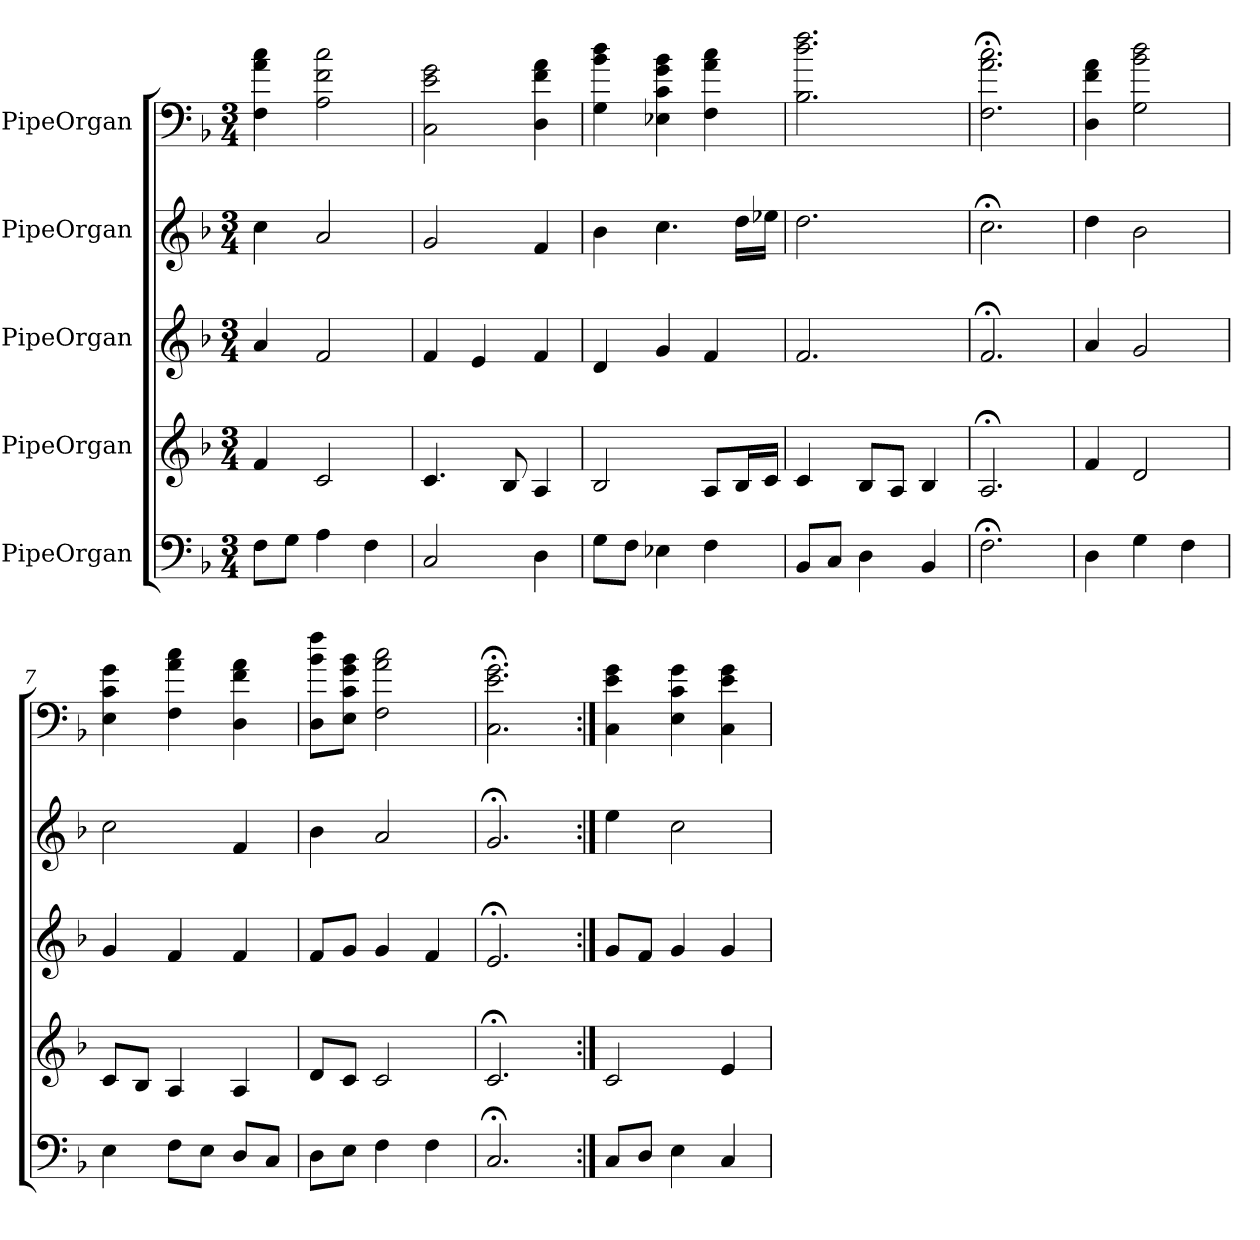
**kern	**kern	**kern	**kern	**kern
*part5	*part4	*part3	*part2	*part1
*staff5	*staff4	*staff3	*staff2	*staff1
*I"PipeOrgan	*I"PipeOrgan	*I"PipeOrgan	*I"PipeOrgan	*I"PipeOrgan
*k[b-]	*k[b-]	*k[b-]	*k[b-]	*k[b-]
*F:	*F:	*F:	*F:	*F:
*M3/4	*M3/4	*M3/4	*M3/4	*M3/4
*MM60	*MM60	*MM60	*MM60	*MM60
=1	=1	=1	=1	=1
8FL	4f	4a	4cc	4F 4a 4cc
8GJ	.	.	.	.
4A	2c	2f	2a	2A 2f 2cc
4F	.	.	.	.
=2	=2	=2	=2	=2
2C	4.c	4f	2g	2C 2e 2g
.	.	4e	.	.
.	8B-	.	.	.
4D	4A	4f	4f	4D 4f 4a
=3	=3	=3	=3	=3
8GL	2B-	4d	4b-	4G 4b- 4dd
8FJ	.	.	.	.
4E-X	.	4g	4.cc	4E-X 4c 4g 4b-
4F	8AL	4f	.	4F 4a 4cc
.	16B-L	.	16ddLL	.
.	16cJJ	.	16ee-XJJ	.
=4	=4	=4	=4	=4
8BB-L	4c	2.f	2.dd	2.B- 2.dd 2.ff
8CJ	.	.	.	.
4D	8B-L	.	.	.
.	8AJ	.	.	.
4BB-	4B-	.	.	.
=5	=5	=5	=5	=5
2.F;<	2.A;<	2.f;<	2.cc;<	2.F;< 2.a;< 2.cc;<
=6	=6	=6	=6	=6
4D	4f	4a	4dd	4D 4f 4a
4G	2d	2g	2b-	2G 2b- 2dd
4F	.	.	.	.
=7	=7	=7	=7	=7
4E	8cL	4g	2cc	4E 4c 4g
.	8B-J	.	.	.
8FL	4A	4f	.	4F 4a 4cc
8EJ	.	.	.	.
8DL	4A	4f	4f	4D 4f 4a
8CJ	.	.	.	.
=8	=8	=8	=8	=8
8DL	8dL	8fL	4b-	8D 8b- 8ffL
8EJ	8cJ	8gJ	.	8E 8c 8g 8b-J
4F	2c	4g	2a	2F 2a 2cc
4F	.	4f	.	.
=9	=9	=9	=9	=9
2.C;<	2.c;<	2.e;<	2.g;<	2.C;< 2.e;< 2.g;<
=10:|!	=10:|!	=10:|!	=10:|!	=10:|!
8CL	2c	8gL	4ee	4C 4e 4g
8DJ	.	8fJ	.	.
4E	.	4g	2cc	4E 4c 4g
4C	4e	4g	.	4C 4e 4g
=	=	=	=	=
*-	*-	*-	*-	*-
